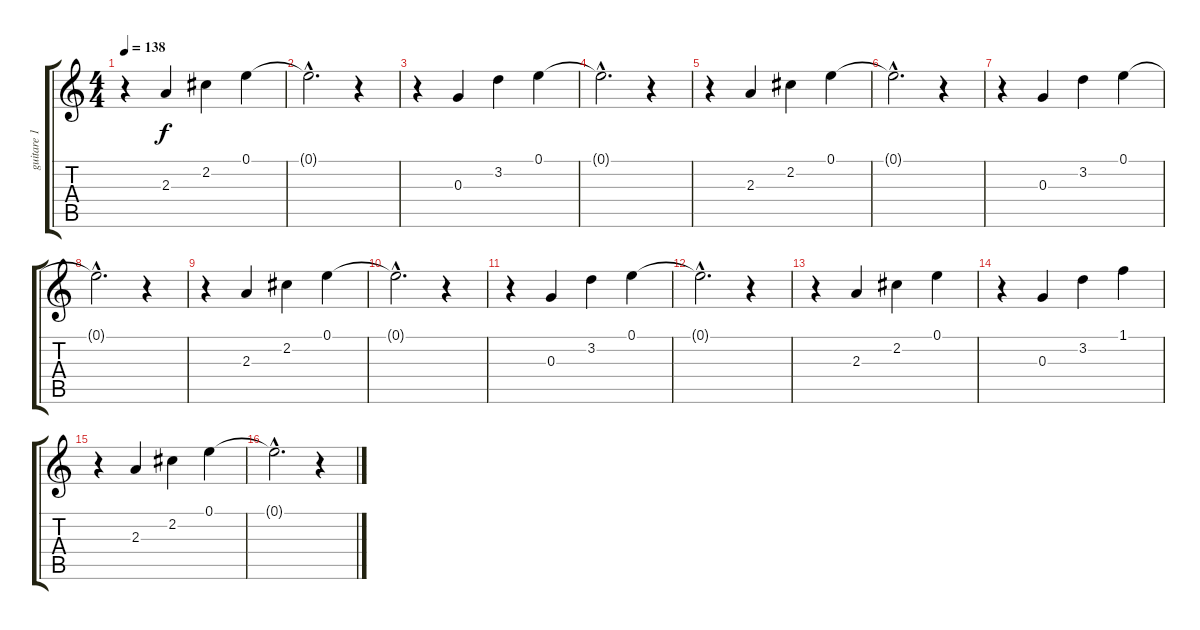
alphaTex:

\track ("guitare 1" "guitare 1") {instrument acousticguitarsteel}
\staff {score tabs}
\tuning (E4 B3 G3 D3 A2 E2) {hide}
\ts (4 4)
\tempo 138
\clef g2
\ks c
r.4{dy f instrument acousticguitarsteel} 2.3.4 2.2.4 0.1.4 |
0.1{hac t}.2{d} r.4 |
r.4 0.3.4 3.2.4 0.1.4 |
0.1{hac t}.2{d} r.4 |
r.4 2.3.4 2.2.4 0.1.4 |
0.1{hac t}.2{d} r.4 |
r.4 0.3.4 3.2.4 0.1.4 |
0.1{hac t}.2{d} r.4 |
r.4 2.3.4 2.2.4 0.1.4 |
0.1{hac t}.2{d} r.4 |
r.4 0.3.4 3.2.4 0.1.4 |
0.1{hac t}.2{d} r.4 |
r.4 2.3.4 2.2.4 0.1.4 |
r.4 0.3.4 3.2.4 1.1.4 |
r.4 2.3.4 2.2.4 0.1.4 |
0.1{hac t}.2{d} r.4
